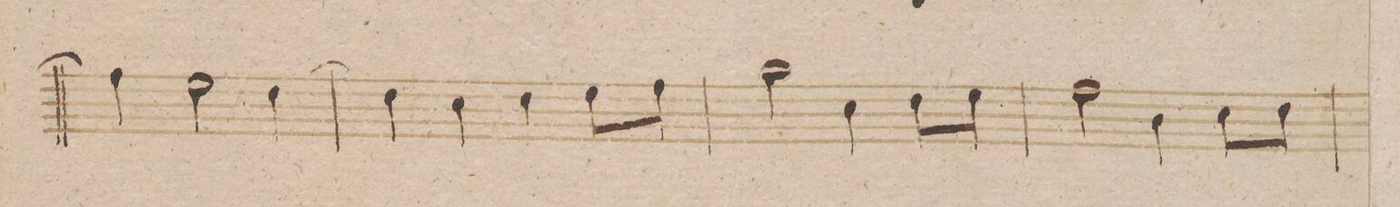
**kern	**dynam
*I"Trombono	*
*clefF4	*
*k[b-]	*
*met(c)	*
*M4/4	*
4A\]	.
2G\	.
[4F\	.
=264	=264
4F\]	.
4E\	.
4F\	.
8G\L	.
8A\J	.
=265	=265
2B-\	.
4E\	.
8F\L	.
8G\J	.
=266	=266
2A\	.
4D\	.
8E\L	.
8F\J	.
=267	=267
*-	*-
